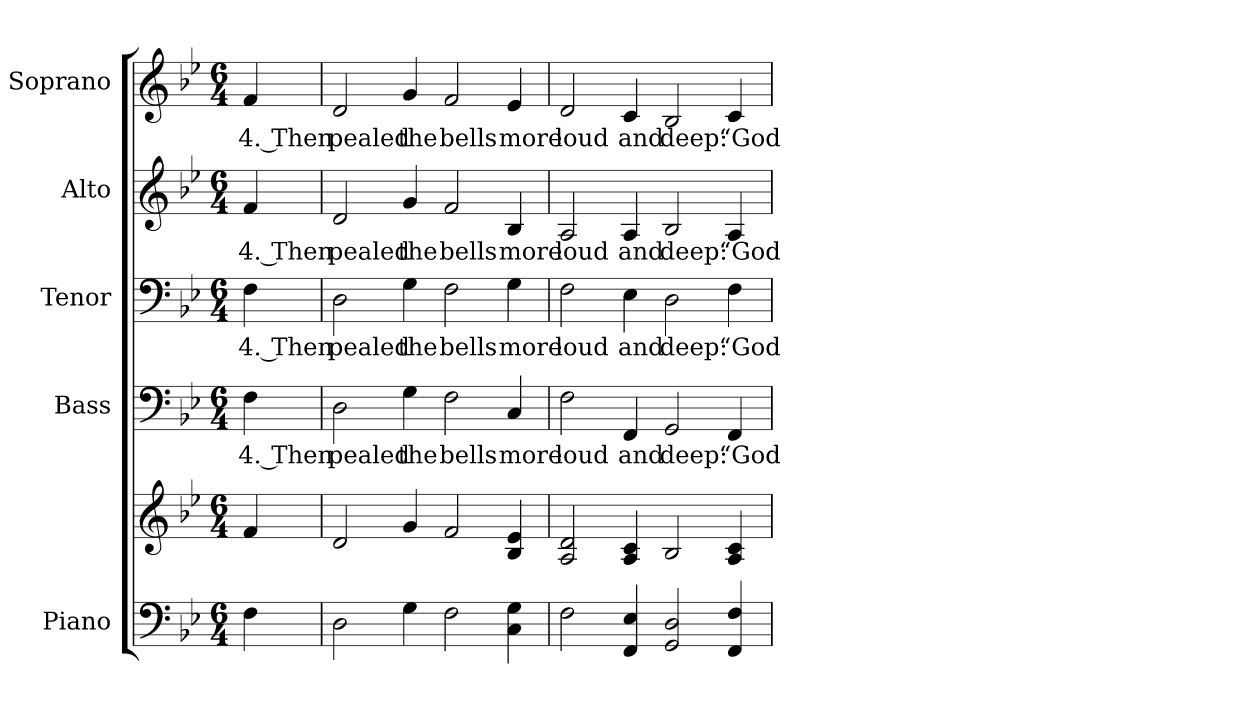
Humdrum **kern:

**kern	**kern	**kern	**text	**kern	**text	**kern	**text	**kern	**text
*part5	*part5	*part4	*part4	*part3	*part3	*part2	*part2	*part1	*part1
*staff6	*staff5	*staff4	*staff4	*staff3	*staff3	*staff2	*staff2	*staff1	*staff1
*I"Piano	*	*I"Bass	*	*I"Tenor	*	*I"Alto	*	*I"Soprano	*
*I'Pno.	*	*I'B.	*	*I'T.	*	*I'A.	*	*I'S.	*
!!LO:PB:g=z
*clefF4	*clefG2	*clefF4	*	*clefF4	*	*clefG2	*	*clefG2	*
*k[b-e-]	*k[b-e-]	*k[b-e-]	*	*k[b-e-]	*	*k[b-e-]	*	*k[b-e-]	*
*B-:	*B-:	*B-:	*	*B-:	*	*B-:	*	*B-:	*
*M6/4	*M6/4	*M6/4	*	*M6/4	*	*M6/4	*	*M6/4	*
=	=	=	=	=	=	=	=	=	=
!	!	!	!LO:LY:b:color=#000000	!	!	!	!	!	!
!	!	!	!	!	!LO:LY:b:color=#000000	!	!	!	!
!	!	!	!	!	!	!	!LO:LY:b:color=#000000	!	!
!	!	!	!	!	!	!	!	!	!LO:LY:b:color=#000000
4Fi\	4fi/	4Fi\	4. Then	4Fi\	4. Then	4fi/	4. Then	4fi/	4. Then
=1	=1	=1	=1	=1	=1	=1	=1	=1	=1
!	!	!	!LO:LY:b:color=#000000	!	!	!	!	!	!
!	!	!	!	!	!LO:LY:b:color=#000000	!	!	!	!
!	!	!	!	!	!	!	!LO:LY:b:color=#000000	!	!
!	!	!	!	!	!	!	!	!	!LO:LY:b:color=#000000
2Di\	2di/	2Di\	pealed	2Di\	pealed	2di/	pealed	2di/	pealed
!	!	!	!LO:LY:b:color=#000000	!	!	!	!	!	!
!	!	!	!	!	!LO:LY:b:color=#000000	!	!	!	!
!	!	!	!	!	!	!	!LO:LY:b:color=#000000	!	!
!	!	!	!	!	!	!	!	!	!LO:LY:b:color=#000000
4Gi\	4gi/	4Gi\	the	4Gi\	the	4gi/	the	4gi/	the
!	!	!	!LO:LY:b:color=#000000	!	!	!	!	!	!
!	!	!	!	!	!LO:LY:b:color=#000000	!	!	!	!
!	!	!	!	!	!	!	!LO:LY:b:color=#000000	!	!
!	!	!	!	!	!	!	!	!	!LO:LY:b:color=#000000
2Fi\	2fi/	2Fi\	bells	2Fi\	bells	2fi/	bells	2fi/	bells
!	!	!	!LO:LY:b:color=#000000	!	!	!	!	!	!
!	!	!	!	!	!LO:LY:b:color=#000000	!	!	!	!
!	!	!	!	!	!	!	!LO:LY:b:color=#000000	!	!
!	!	!	!	!	!	!	!	!	!LO:LY:b:color=#000000
4Ci\ 4Gi	4B-i/ 4e-i	4Ci/	more	4Gi\	more	4B-i/	more	4e-i/	more
=2	=2	=2	=2	=2	=2	=2	=2	=2	=2
!	!	!	!LO:LY:b:color=#000000	!	!	!	!	!	!
!	!	!	!	!	!LO:LY:b:color=#000000	!	!	!	!
!	!	!	!	!	!	!	!LO:LY:b:color=#000000	!	!
!	!	!	!	!	!	!	!	!	!LO:LY:b:color=#000000
2Fi\	2Ai/ 2di	2Fi\	loud	2Fi\	loud	2Ai/	loud	2di/	loud
!	!	!	!LO:LY:b:color=#000000	!	!	!	!	!	!
!	!	!	!	!	!LO:LY:b:color=#000000	!	!	!	!
!	!	!	!	!	!	!	!LO:LY:b:color=#000000	!	!
!	!	!	!	!	!	!	!	!	!LO:LY:b:color=#000000
4FFi/ 4E-i	4Ai/ 4ci	4FFi/	and	4E-i\	and	4Ai/	and	4ci/	and
!	!	!	!LO:LY:b:color=#000000	!	!	!	!	!	!
!	!	!	!	!	!LO:LY:b:color=#000000	!	!	!	!
!	!	!	!	!	!	!	!LO:LY:b:color=#000000	!	!
!	!	!	!	!	!	!	!	!	!LO:LY:b:color=#000000
2GGi/ 2Di	2B-i/	2GGi/	deep:	2Di\	deep:	2B-i/	deep:	2B-i/	deep:
!	!	!	!LO:LY:b:color=#000000	!	!	!	!	!	!
!	!	!	!	!	!LO:LY:b:color=#000000	!	!	!	!
!	!	!	!	!	!	!	!LO:LY:b:color=#000000	!	!
!	!	!	!	!	!	!	!	!	!LO:LY:b:color=#000000
4FFi/ 4Fi	4Ai/ 4ci	4FFi/	“God	4Fi\	“God	4Ai/	“God	4ci/	“God
=	=	=	=	=	=	=	=	=	=
*-	*-	*-	*-	*-	*-	*-	*-	*-	*-
